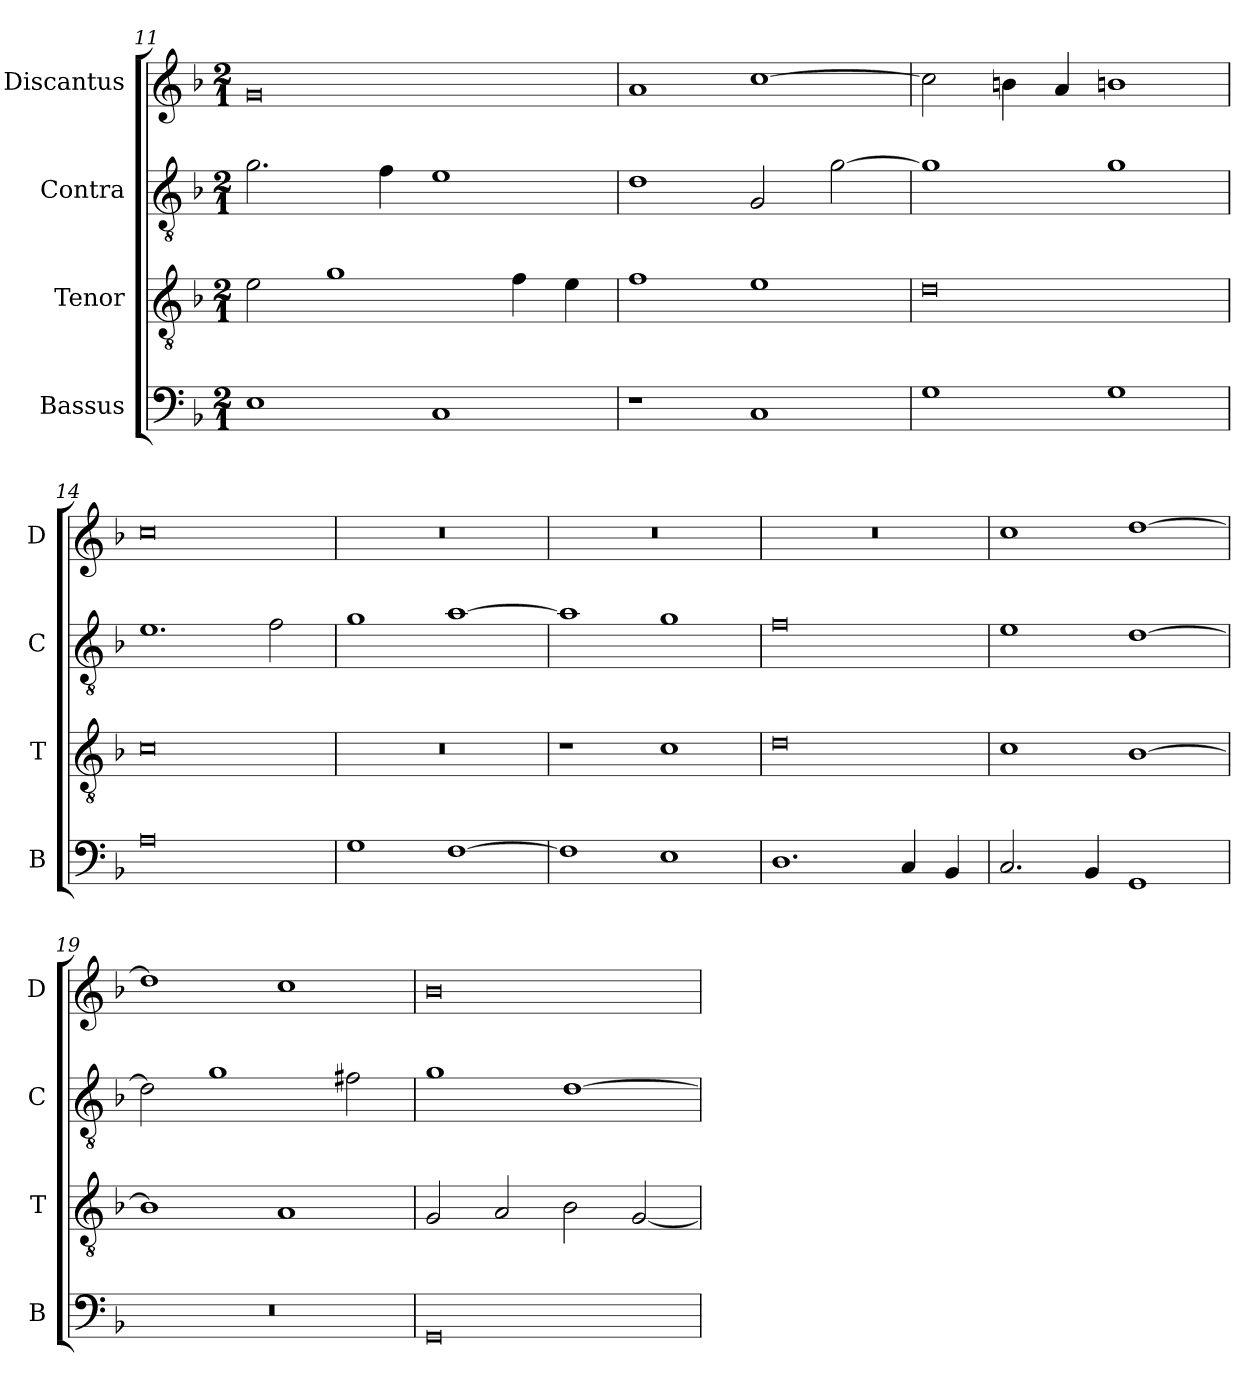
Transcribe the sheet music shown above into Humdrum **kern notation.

**kern	**kern	**kern	**kern
*part4	*part3	*part2	*part1
*staff4	*staff3	*staff2	*staff1
*I"Bassus	*I"Tenor	*I"Contra	*I"Discantus
*I'B	*I'T	*I'C	*I'D
*clefF4	*clefGv2	*clefGv2	*clefG2
*k[b-]	*k[b-]	*k[b-]	*k[b-]
*M2/1	*M2/1	*M2/1	*M2/1
=11	=11	=11	=11
1E	2e\	2.g\	0g
.	1g	.	.
.	.	4f\	.
1C	.	1e	.
.	4f\	.	.
.	4e\	.	.
=12	=12	=12	=12
1r	1f	1d	1a
1C	1e	2G/	[1cc
.	.	[2g\	.
=13	=13	=13	=13
1G	0d	1g]	2cc\]
.	.	.	4bn\
.	.	.	4a/
1G	.	1g	1bn
=14	=14	=14	=14
0A	0c	1.e	0cc
.	.	2f\	.
=15	=15	=15	=15
1G	0r	1g	0r
[1F	.	[1a	.
=16	=16	=16	=16
1F]	1r	1a]	0r
1E	1c	1g	.
=17	=17	=17	=17
1.D	0d	0f	0r
4C/	.	.	.
4BB-/	.	.	.
=18	=18	=18	=18
2.C/	1c	1e	1cc
4BB-/	.	.	.
1GG	[1B-	[1d	[1dd
=19	=19	=19	=19
0r	1B-]	2d\]	1dd]
.	.	1g	.
.	1A	.	1cc
.	.	2f#X\	.
=20	=20	=20	=20
0GG	2G/	1g	0b-
.	2A/	.	.
.	2B-\	[1d	.
.	[2G/	.	.
=	=	=	=
*-	*-	*-	*-
